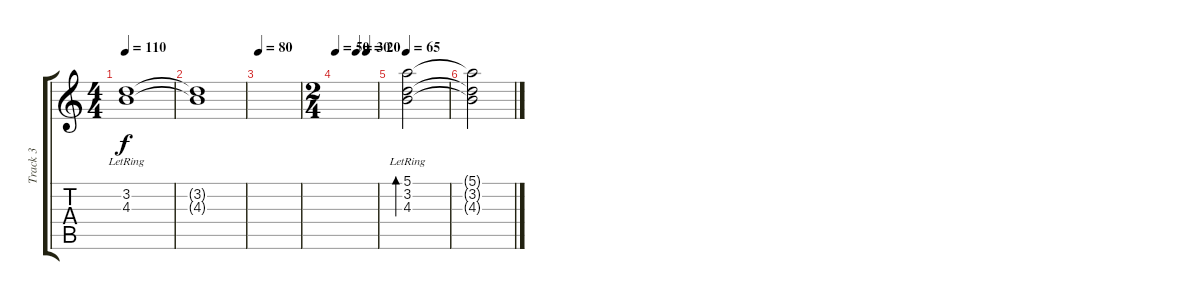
\track ("Track 3" "Track 3") {instrument acousticguitarsteel}
\staff {score tabs}
\tuning (E4 B3 G3 D3 A2 E2) {hide}
\ts (4 4)
\tempo 110
\clef g2
\ks c
(3.2{lr} 4.3{lr}).1{dy f} |
(3.2{t} 4.3{t}).1 |
\tempo 80
|
\ts (2 4)
\tempo 50
\tempo (30 0.5)
\tempo (20 0.75)
|
\tempo 65
(5.1{lr} 3.2{lr} 4.3{lr}).2{bd 480} |
(5.1{t} 3.2{t} 4.3{t}).2
